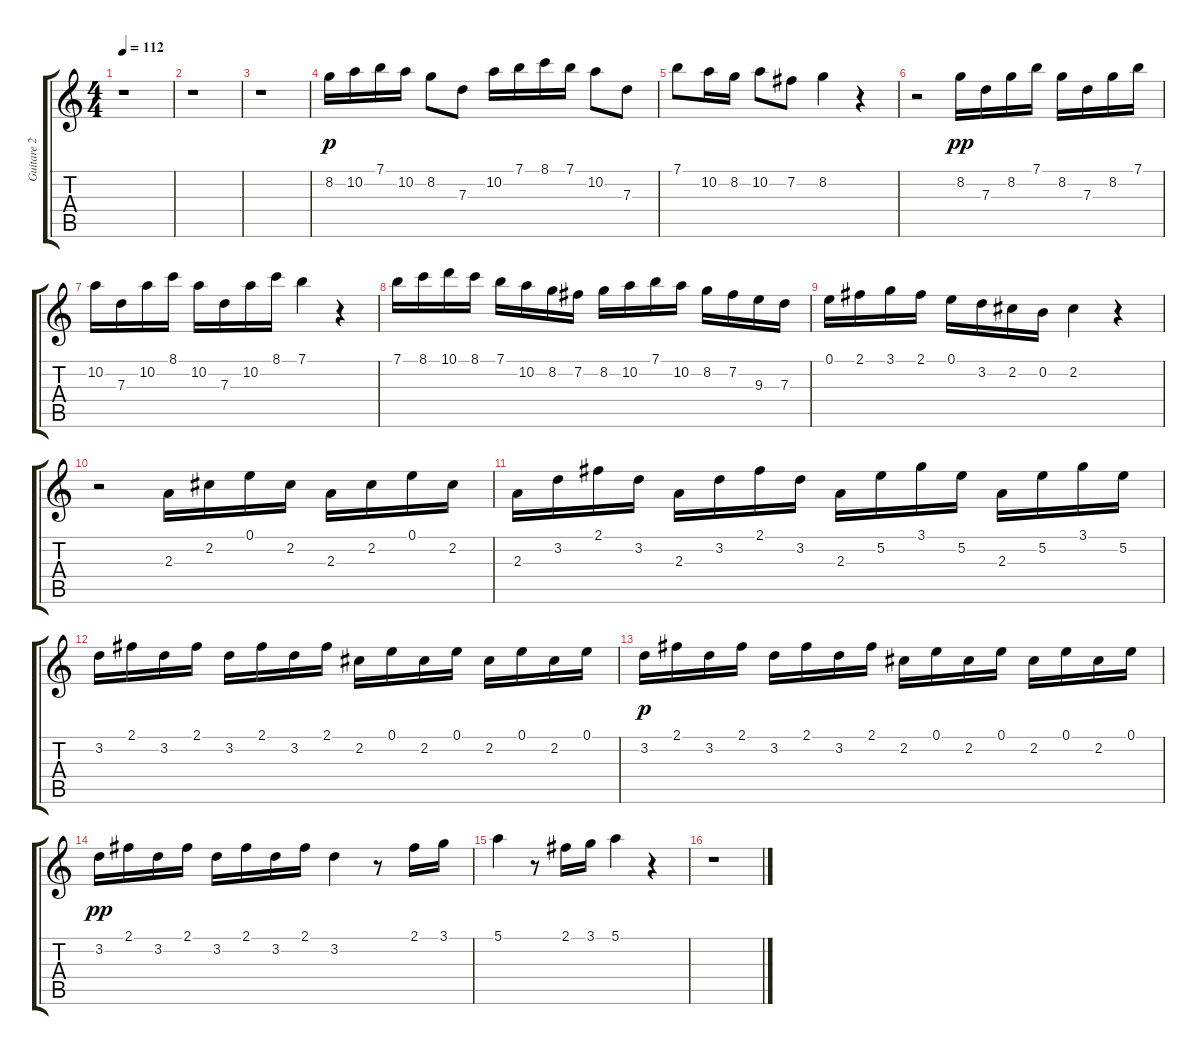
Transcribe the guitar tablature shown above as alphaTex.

\track ("Guitare 2" "Guitare 2") {instrument acousticguitarnylon}
\staff {score tabs}
\tuning (E4 B3 G3 D3 A2 E2) {hide}
\ts (4 4)
\tempo 112
\clef g2
\ks c
r.1{dy p instrument acousticguitarnylon} |
r.1 |
r.1 |
8.2.16 10.2.16 7.1.16 10.2.16 8.2.8 7.3.8 10.2.16 7.1.16 8.1.16 7.1.16 10.2.8 7.3.8 |
7.1.8 10.2.16 8.2.16 10.2.8 7.2.8 8.2.4 r.4 |
r.2 8.2.16{dy pp} 7.3.16 8.2.16 7.1.16 8.2.16 7.3.16 8.2.16 7.1.16 |
10.2.16 7.3.16 10.2.16 8.1.16 10.2.16 7.3.16 10.2.16 8.1.16 7.1.4 r.4 |
7.1.16 8.1.16 10.1.16 8.1.16 7.1.16 10.2.16 8.2.16 7.2.16 8.2.16 10.2.16 7.1.16 10.2.16 8.2.16 7.2.16 9.3.16 7.3.16 |
0.1.16 2.1.16 3.1.16 2.1.16 0.1.16 3.2.16 2.2.16 0.2.16 2.2.4 r.4 |
r.2 2.3.16 2.2.16 0.1.16 2.2.16 2.3.16 2.2.16 0.1.16 2.2.16 |
2.3.16 3.2.16 2.1.16 3.2.16 2.3.16 3.2.16 2.1.16 3.2.16 2.3.16 5.2.16 3.1.16 5.2.16 2.3.16 5.2.16 3.1.16 5.2.16 |
3.2.16 2.1.16 3.2.16 2.1.16 3.2.16 2.1.16 3.2.16 2.1.16 2.2.16 0.1.16 2.2.16 0.1.16 2.2.16 0.1.16 2.2.16 0.1.16 |
3.2.16{dy p} 2.1.16 3.2.16 2.1.16 3.2.16 2.1.16 3.2.16 2.1.16 2.2.16 0.1.16 2.2.16 0.1.16 2.2.16 0.1.16 2.2.16 0.1.16 |
3.2.16{dy pp} 2.1.16 3.2.16 2.1.16 3.2.16 2.1.16 3.2.16 2.1.16 3.2.4 r.8 2.1.16 3.1.16 |
5.1.4 r.8 2.1.16 3.1.16 5.1.4 r.4 |
r.1
